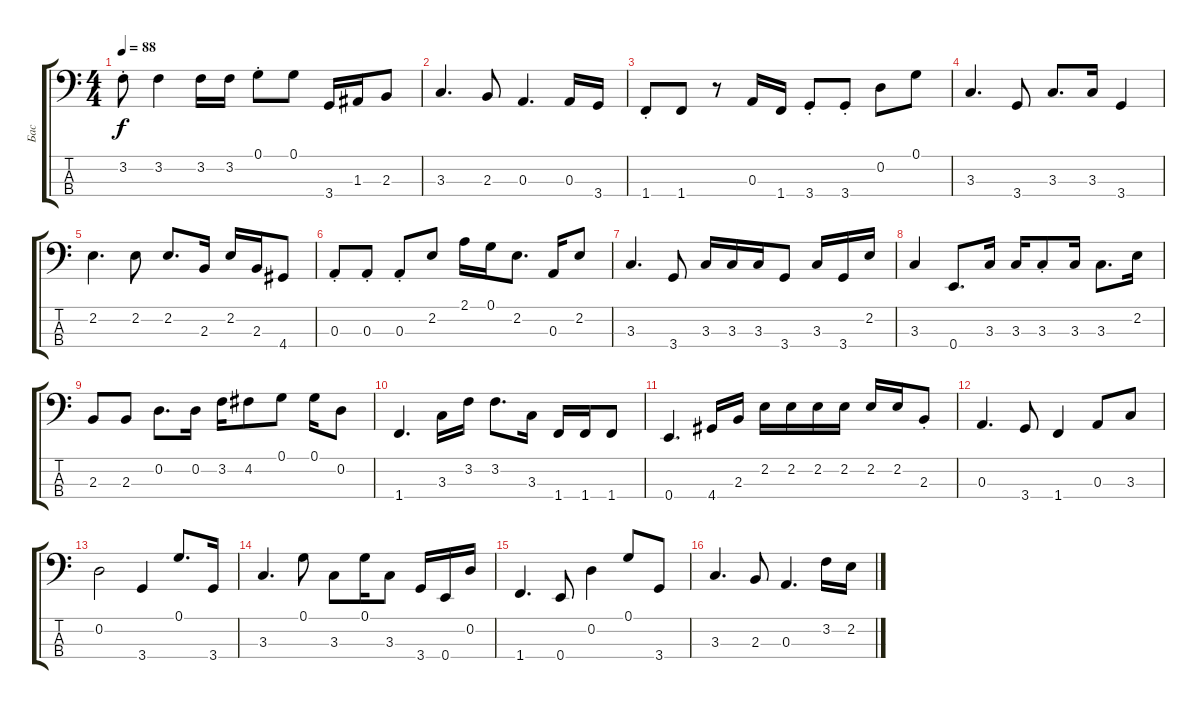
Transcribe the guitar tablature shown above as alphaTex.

\track ("Бас" "Бас") {instrument electricbassfinger}
\staff {score tabs}
\tuning (G2 D2 A1 E1) {hide}
\ts (4 4)
\tempo 88
\clef f4
\ks c
3.2{st}.8{dy f} 3.2.4 3.2.16 3.2.16 0.1{st}.8 0.1.8 3.4.16 1.3.16 2.3.8 |
3.3.4{d} 2.3.8 0.3.4{d} 0.3.16 3.4.16 |
1.4{st}.8 1.4.8 r.8 0.3.16 1.4.16 3.4{st}.8 3.4{st}.8 0.2.8 0.1.8 |
3.3.4{d} 3.4.8 3.3.8{d} 3.3.16 3.4.4 |
2.2.4{d} 2.2.8 2.2.8{d} 2.3.16 2.2.16 2.3.16 4.4.8 |
0.3{st}.8 0.3{st}.8 0.3{st}.8 2.2.8 2.1.16 0.1.16 2.2.8{d} 0.3.16 2.2.8 |
3.3.4{d} 3.4.8 3.3.16 3.3.16 3.3.16 3.4.8 3.3.16 3.4.16 2.2.16 |
3.3.4 0.4.8{d} 3.3.16 3.3.16 3.3{st}.8 3.3.16 3.3.8{d} 2.2.16 |
2.3.8 2.3.8 0.2.8{d} 0.2.16 3.2.16 4.2.8 0.1.8 0.1.16 0.2.8 |
1.4.4{d} 3.3.16 3.2.16 3.2.8{d} 3.3.16 1.4.16 1.4.16 1.4.8 |
0.4.4{d} 4.4.16 2.3.16 2.2.16 2.2.16 2.2.16 2.2.16 2.2.16 2.2.16 2.3{st}.8 |
0.3.4{d} 3.4.8 1.4.4 0.3.8 3.3.8 |
0.2.2 3.4.4 0.1.8{d} 3.4.16 |
3.3.4{d} 0.1.8 3.3.8 0.1.16 3.3.8 3.4.16 0.4.16 0.2.16 |
1.4.4{d} 0.4.8 0.2.4 0.1.8 3.4.8 |
3.3.4{d} 2.3.8 0.3.4{d} 3.2.16 2.2.16
